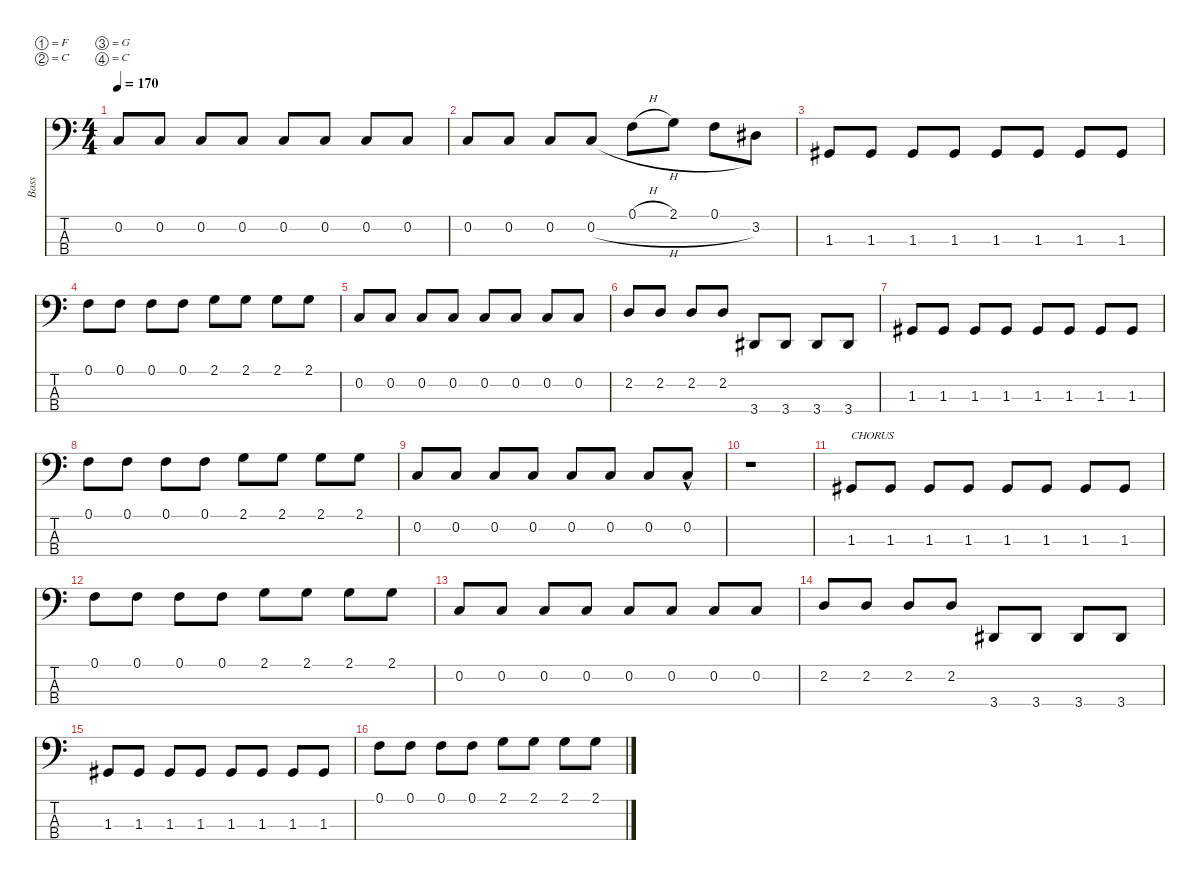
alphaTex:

\hideDynamics
\bracketExtendMode nobrackets
\otherSystemsTrackNameOrientation horizontal
\track ("Bass" "Bass") {instrument electricbassfinger}
\staff {score tabs}
\tuning (F2 C2 G1 C1)
\ts (4 4)
\tempo 170
\clef f4
\ks c
0.2.8{dy mf beam Up} 0.2.8{beam Up} 0.2.8{beam Up} 0.2.8{beam Up} 0.2.8{beam Up} 0.2.8{beam Up} 0.2.8{beam Up} 0.2.8{beam Up} |
0.2.8{beam Up} 0.2.8{beam Up} 0.2.8{beam Up} 0.2{h}.8{beam Up} 0.1{h}.8{beam Down} 2.1.8{beam Down} 0.1.8{beam Down} 3.2{acc #}.8{beam Down} |
1.3{acc #}.8{beam Up} 1.3{acc #}.8{beam Up} 1.3{acc #}.8{beam Up} 1.3{acc #}.8{beam Up} 1.3{acc #}.8{beam Up} 1.3{acc #}.8{beam Up} 1.3{acc #}.8{beam Up} 1.3{acc #}.8{beam Up} |
0.1.8{beam Down} 0.1.8{beam Down} 0.1.8{beam Down} 0.1.8{beam Down} 2.1.8{beam Down} 2.1.8{beam Down} 2.1.8{beam Down} 2.1.8{beam Down} |
0.2.8{beam Up} 0.2.8{beam Up} 0.2.8{beam Up} 0.2.8{beam Up} 0.2.8{beam Up} 0.2.8{beam Up} 0.2.8{beam Up} 0.2.8{beam Up} |
2.2.8{beam Up} 2.2.8{beam Up} 2.2.8{beam Up} 2.2.8{beam Up} 3.4{acc #}.8{beam Up} 3.4{acc #}.8{beam Up} 3.4{acc #}.8{beam Up} 3.4{acc #}.8{beam Up} |
1.3{acc #}.8{beam Up} 1.3{acc #}.8{beam Up} 1.3{acc #}.8{beam Up} 1.3{acc #}.8{beam Up} 1.3{acc #}.8{beam Up} 1.3{acc #}.8{beam Up} 1.3{acc #}.8{beam Up} 1.3{acc #}.8{beam Up} |
0.1.8{beam Down} 0.1.8{beam Down} 0.1.8{beam Down} 0.1.8{beam Down} 2.1.8{beam Down} 2.1.8{beam Down} 2.1.8{beam Down} 2.1.8{beam Down} |
0.2.8{beam Up} 0.2.8{beam Up} 0.2.8{beam Up} 0.2.8{beam Up} 0.2.8{beam Up} 0.2.8{beam Up} 0.2.8{beam Up} 0.2{hac}.8{beam Up} |
r.1{beam Down} |
1.3{acc #}.8{txt "CHORUS" beam Up} 1.3{acc #}.8{beam Up} 1.3{acc #}.8{beam Up} 1.3{acc #}.8{beam Up} 1.3{acc #}.8{beam Up} 1.3{acc #}.8{beam Up} 1.3{acc #}.8{beam Up} 1.3{acc #}.8{beam Up} |
0.1.8{beam Down} 0.1.8{beam Down} 0.1.8{beam Down} 0.1.8{beam Down} 2.1.8{beam Down} 2.1.8{beam Down} 2.1.8{beam Down} 2.1.8{beam Down} |
0.2.8{beam Up} 0.2.8{beam Up} 0.2.8{beam Up} 0.2.8{beam Up} 0.2.8{beam Up} 0.2.8{beam Up} 0.2.8{beam Up} 0.2.8{beam Up} |
2.2.8{beam Up} 2.2.8{beam Up} 2.2.8{beam Up} 2.2.8{beam Up} 3.4{acc #}.8{beam Up} 3.4{acc #}.8{beam Up} 3.4{acc #}.8{beam Up} 3.4{acc #}.8{beam Up} |
1.3{acc #}.8{beam Up} 1.3{acc #}.8{beam Up} 1.3{acc #}.8{beam Up} 1.3{acc #}.8{beam Up} 1.3{acc #}.8{beam Up} 1.3{acc #}.8{beam Up} 1.3{acc #}.8{beam Up} 1.3{acc #}.8{beam Up} |
0.1.8{beam Down} 0.1.8{beam Down} 0.1.8{beam Down} 0.1.8{beam Down} 2.1.8{beam Down} 2.1.8{beam Down} 2.1.8{beam Down} 2.1.8{beam Down}
